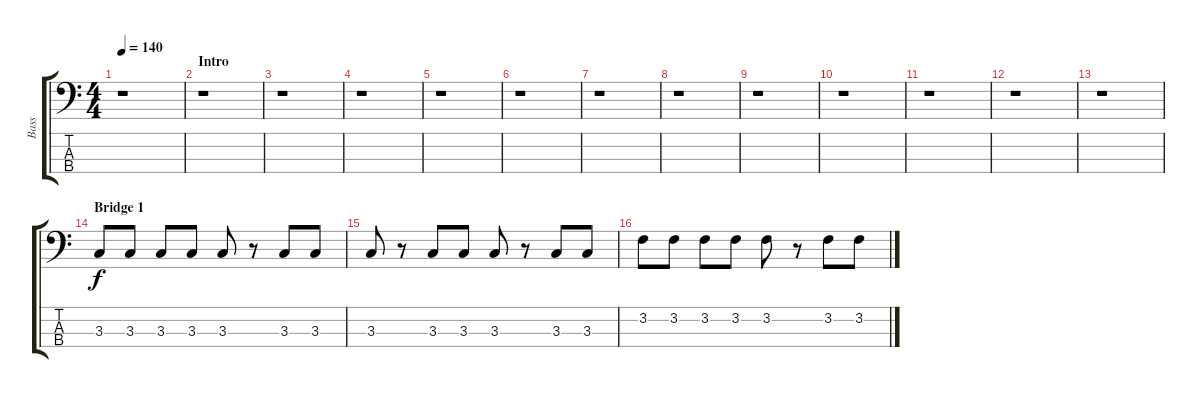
\track ("Bass" "Bass") {instrument electricbasspick}
\staff {score tabs}
\tuning (G2 D2 A1 E1) {hide}
\ts (4 4)
\tempo 140
\clef f4
\ks c
r.1{dy f instrument electricbasspick} |
\section ("" "Intro")
r.1 |
r.1 |
r.1 |
r.1 |
r.1 |
r.1 |
r.1 |
r.1 |
r.1 |
r.1 |
r.1 |
r.1 |
\section ("" "Bridge 1")
3.3.8 3.3.8 3.3.8 3.3.8 3.3.8 r.8 3.3.8 3.3.8 |
3.3.8 r.8 3.3.8 3.3.8 3.3.8 r.8 3.3.8 3.3.8 |
3.2.8 3.2.8 3.2.8 3.2.8 3.2.8 r.8 3.2.8 3.2.8
